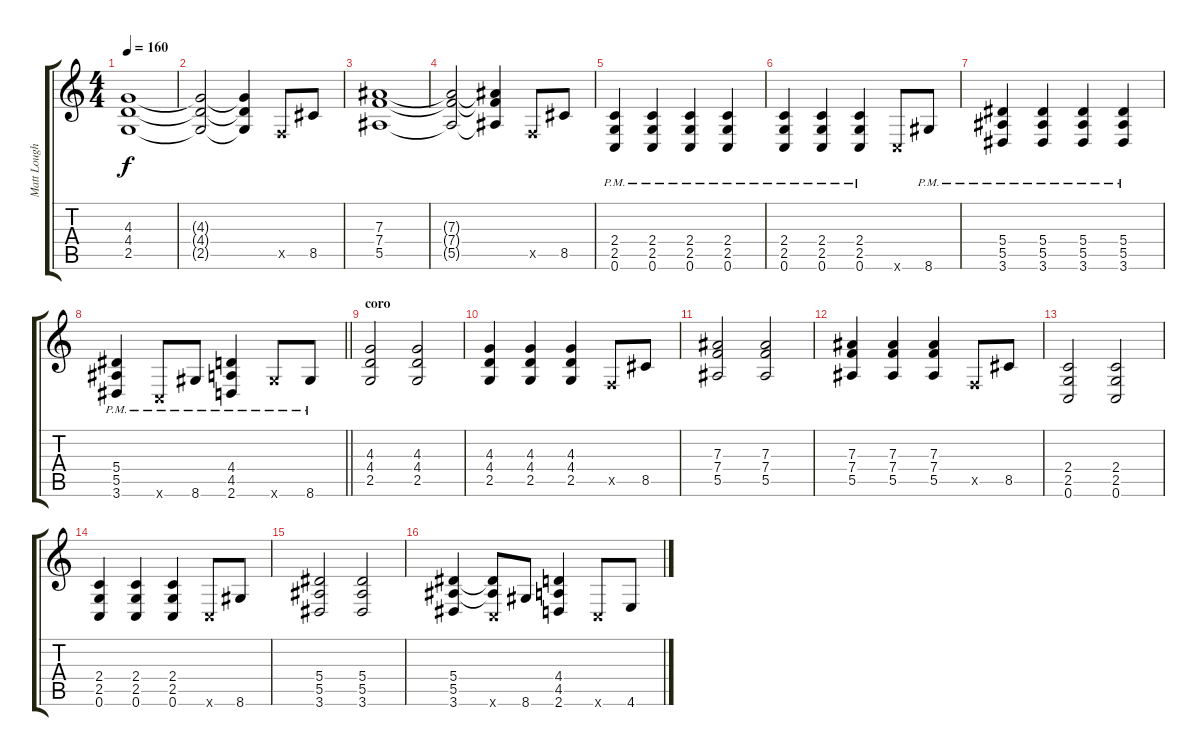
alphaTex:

\track ("Matt Loughran" "Matt Lough") {instrument distortionguitar}
\staff {score tabs}
\tuning (C4 G3 Eb3 Bb2 F2 C2) {hide}
\ts (4 4)
\tempo 160
\clef g2
\ks c
(4.3 4.4 2.5).1{dy f volume 12 instrument electricguitarclean} |
(4.3{t} 4.4{t} 2.5{t}).2 (4.3{t} 4.4{t} 2.5{t}).4 0.5{x}.8 8.5.8 |
(7.3 7.4 5.5).1 |
(7.3{t} 7.4{t} 5.5{t}).2 (7.3{t} 7.4{t} 5.5{t}).4 0.5{x}.8 8.5.8 |
(2.4{pm} 2.5{pm} 0.6{pm}).4{volume 16} (2.4{pm} 2.5{pm} 0.6{pm}).4 (2.4{pm} 2.5{pm} 0.6{pm}).4 (2.4{pm} 2.5{pm} 0.6{pm}).4 |
(2.4{pm} 2.5{pm} 0.6{pm}).4 (2.4{pm} 2.5{pm} 0.6{pm}).4 (2.4{pm} 2.5{pm} 0.6{pm}).4 0.6{x}.8 8.6{pm}.8 |
(5.4{pm} 5.5{pm} 3.6{pm}).4 (5.4{pm} 5.5{pm} 3.6{pm}).4 (5.4{pm} 5.5{pm} 3.6{pm}).4 (5.4{pm} 5.5{pm} 3.6{pm}).4 |
\barLineRight lightlight
(5.4{pm} 5.5{pm} 3.6{pm}).4 0.6{pm x}.8 8.6{pm}.8 (4.4{pm} 4.5{pm} 2.6{pm}).4 8.6{pm x}.8 8.6{pm}.8 |
\section ("" "coro")
(4.3 4.4 2.5).2{instrument distortionguitar} (4.3 4.4 2.5).2 |
(4.3 4.4 2.5).4 (4.3 4.4 2.5).4 (4.3 4.4 2.5).4 0.5{x}.8 8.5.8 |
(7.3 7.4 5.5).2 (7.3 7.4 5.5).2 |
(7.3 7.4 5.5).4 (7.3 7.4 5.5).4 (7.3 7.4 5.5).4 0.5{x}.8 8.5.8 |
(2.4 2.5 0.6).2 (2.4 2.5 0.6).2 |
(2.4 2.5 0.6).4 (2.4 2.5 0.6).4 (2.4 2.5 0.6).4 0.6{x}.8 8.6.8 |
(5.4 5.5 3.6).2 (5.4 5.5 3.6).2 |
(5.4 5.5 3.6).4 (5.4{t} 5.5{t} 0.6{x}).8 8.6.8 (4.4 4.5 2.6).4 0.6{x}.8 4.6.8
